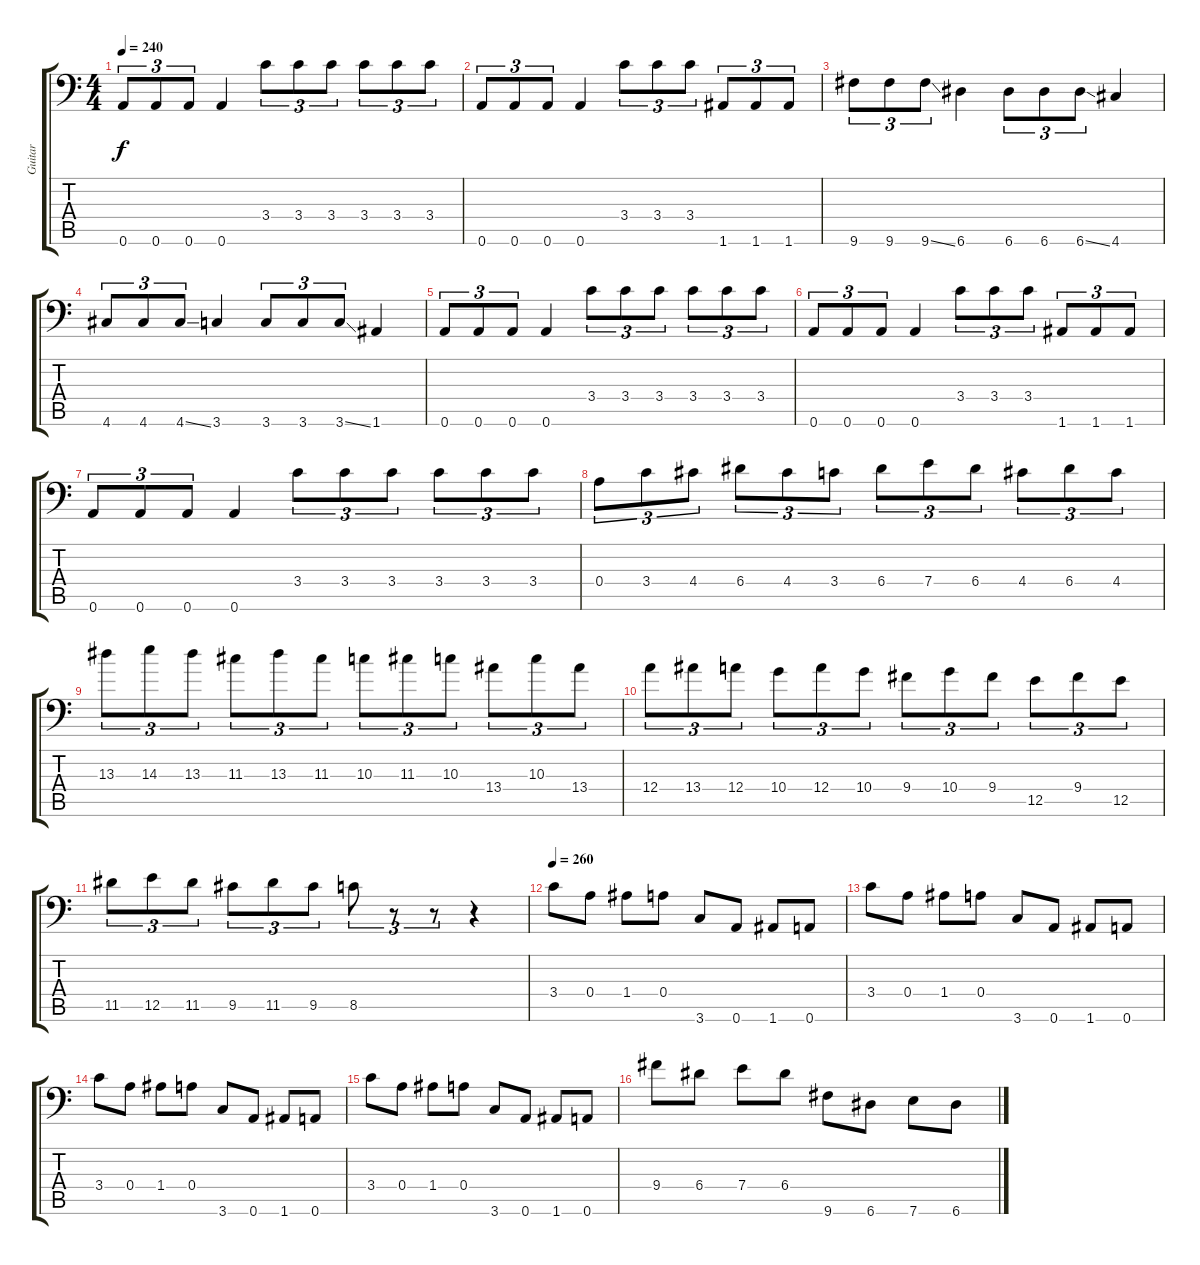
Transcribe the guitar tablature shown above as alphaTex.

\track ("Guitar" "Guitar") {instrument distortionguitar}
\staff {score tabs}
\tuning (B3 Gb3 D3 A2 E2 A1) {hide}
\ts (4 4)
\tempo 240
\clef f4
\ks c
0.6.8{tu (3 2) dy f} 0.6.8{tu (3 2)} 0.6.8{tu (3 2)} 0.6.4 3.4.8{tu (3 2)} 3.4.8{tu (3 2)} 3.4.8{tu (3 2)} 3.4.8{tu (3 2)} 3.4.8{tu (3 2)} 3.4.8{tu (3 2)} |
0.6.8{tu (3 2)} 0.6.8{tu (3 2)} 0.6.8{tu (3 2)} 0.6.4 3.4.8{tu (3 2)} 3.4.8{tu (3 2)} 3.4.8{tu (3 2)} 1.6.8{tu (3 2)} 1.6.8{tu (3 2)} 1.6.8{tu (3 2)} |
9.6.8{tu (3 2)} 9.6.8{tu (3 2)} 9.6{ss}.8{tu (3 2)} 6.6.4 6.6.8{tu (3 2)} 6.6.8{tu (3 2)} 6.6{ss}.8{tu (3 2)} 4.6.4 |
4.6.8{tu (3 2)} 4.6.8{tu (3 2)} 4.6{ss}.8{tu (3 2)} 3.6.4 3.6.8{tu (3 2)} 3.6.8{tu (3 2)} 3.6{ss}.8{tu (3 2)} 1.6.4 |
0.6.8{tu (3 2)} 0.6.8{tu (3 2)} 0.6.8{tu (3 2)} 0.6.4 3.4.8{tu (3 2)} 3.4.8{tu (3 2)} 3.4.8{tu (3 2)} 3.4.8{tu (3 2)} 3.4.8{tu (3 2)} 3.4.8{tu (3 2)} |
0.6.8{tu (3 2)} 0.6.8{tu (3 2)} 0.6.8{tu (3 2)} 0.6.4 3.4.8{tu (3 2)} 3.4.8{tu (3 2)} 3.4.8{tu (3 2)} 1.6.8{tu (3 2)} 1.6.8{tu (3 2)} 1.6.8{tu (3 2)} |
0.6.8{tu (3 2)} 0.6.8{tu (3 2)} 0.6.8{tu (3 2)} 0.6.4 3.4.8{tu (3 2)} 3.4.8{tu (3 2)} 3.4.8{tu (3 2)} 3.4.8{tu (3 2)} 3.4.8{tu (3 2)} 3.4.8{tu (3 2)} |
0.4.8{tu (3 2)} 3.4.8{tu (3 2)} 4.4.8{tu (3 2)} 6.4.8{tu (3 2)} 4.4.8{tu (3 2)} 3.4.8{tu (3 2)} 6.4.8{tu (3 2)} 7.4.8{tu (3 2)} 6.4.8{tu (3 2)} 4.4.8{tu (3 2)} 6.4.8{tu (3 2)} 4.4.8{tu (3 2)} |
13.3.8{tu (3 2)} 14.3.8{tu (3 2)} 13.3.8{tu (3 2)} 11.3.8{tu (3 2)} 13.3.8{tu (3 2)} 11.3.8{tu (3 2)} 10.3.8{tu (3 2)} 11.3.8{tu (3 2)} 10.3.8{tu (3 2)} 13.4.8{tu (3 2)} 10.3.8{tu (3 2)} 13.4.8{tu (3 2)} |
12.4.8{tu (3 2)} 13.4.8{tu (3 2)} 12.4.8{tu (3 2)} 10.4.8{tu (3 2)} 12.4.8{tu (3 2)} 10.4.8{tu (3 2)} 9.4.8{tu (3 2)} 10.4.8{tu (3 2)} 9.4.8{tu (3 2)} 12.5.8{tu (3 2)} 9.4.8{tu (3 2)} 12.5.8{tu (3 2)} |
11.5.8{tu (3 2)} 12.5.8{tu (3 2)} 11.5.8{tu (3 2)} 9.5.8{tu (3 2)} 11.5.8{tu (3 2)} 9.5.8{tu (3 2)} 8.5.8{tu (3 2)} r.8{tu (3 2)} r.8{tu (3 2)} r.4 |
\tempo 260
3.4.8 0.4.8 1.4.8 0.4.8 3.6.8 0.6.8 1.6.8 0.6.8 |
3.4.8 0.4.8 1.4.8 0.4.8 3.6.8 0.6.8 1.6.8 0.6.8 |
3.4.8 0.4.8 1.4.8 0.4.8 3.6.8 0.6.8 1.6.8 0.6.8 |
3.4.8 0.4.8 1.4.8 0.4.8 3.6.8 0.6.8 1.6.8 0.6.8 |
9.4.8 6.4.8 7.4.8 6.4.8 9.6.8 6.6.8 7.6.8 6.6.8
